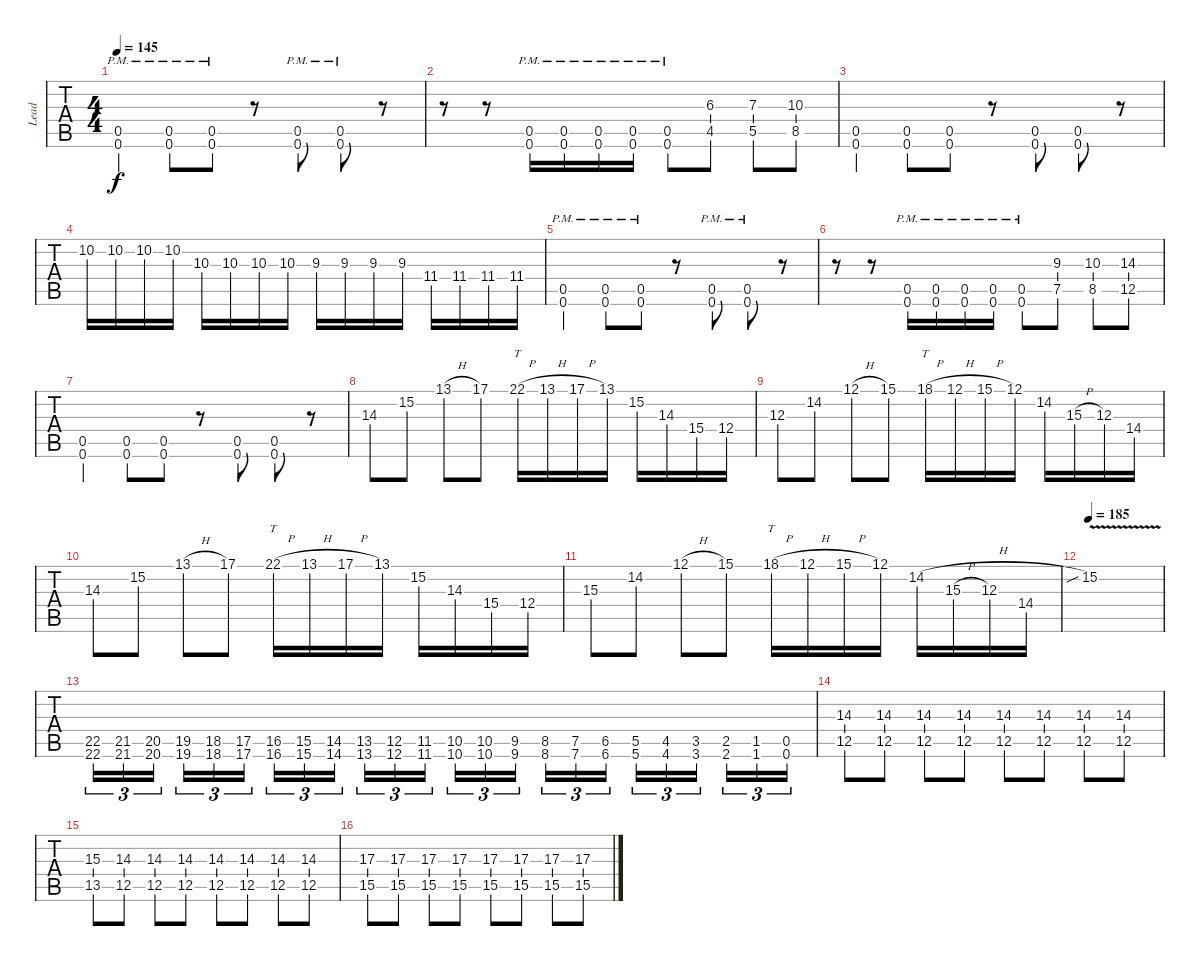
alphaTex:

\track ("Lead" "Lead") {instrument distortionguitar}
\staff {tabs}
\tuning (D4 A3 F3 C3 G2 C2) {hide}
\ts (4 4)
\tempo 145
\clef g2
\ks c
(0.5{pm} 0.6{pm}).4{dy f} (0.5{pm} 0.6{pm}).8 (0.5{pm} 0.6{pm}).8 r.8 (0.5{pm} 0.6{pm}).8 (0.5{pm} 0.6{pm}).8 r.8 |
r.8 r.8 (0.5{pm} 0.6{pm}).16 (0.5{pm} 0.6{pm}).16 (0.5{pm} 0.6{pm}).16 (0.5{pm} 0.6{pm}).16 (0.5{pm} 0.6{pm}).8 (6.3 4.5).8 (7.3 5.5).8 (10.3 8.5).8 |
(0.5 0.6).4 (0.5 0.6).8 (0.5 0.6).8 r.8 (0.5 0.6).8 (0.5 0.6).8 r.8 |
10.2.16 10.2.16 10.2.16 10.2.16 10.3.16 10.3.16 10.3.16 10.3.16 9.3.16 9.3.16 9.3.16 9.3.16 11.4.16 11.4.16 11.4.16 11.4.16 |
(0.5{pm} 0.6{pm}).4 (0.5{pm} 0.6{pm}).8 (0.5{pm} 0.6{pm}).8 r.8 (0.5{pm} 0.6{pm}).8 (0.5{pm} 0.6{pm}).8 r.8 |
r.8 r.8 (0.5{pm} 0.6{pm}).16 (0.5{pm} 0.6{pm}).16 (0.5{pm} 0.6{pm}).16 (0.5{pm} 0.6{pm}).16 (0.5{pm} 0.6{pm}).8 (9.3 7.5).8 (10.3 8.5).8 (14.3 12.5).8 |
(0.5 0.6).4 (0.5 0.6).8 (0.5 0.6).8 r.8 (0.5 0.6).8 (0.5 0.6).8 r.8 |
14.3.8 15.2.8 13.1{h}.8 17.1.8 22.1{h}.16{tt} 13.1{h}.16 17.1{h}.16 13.1.16 15.2.16 14.3.16 15.4.16 12.4.16 |
12.3.8 14.2.8 12.1{h}.8 15.1.8 18.1{h}.16{tt} 12.1{h}.16 15.1{h}.16 12.1.16 14.2.16 15.3{h}.16 12.3.16 14.4.16 |
14.3.8 15.2.8 13.1{h}.8 17.1.8 22.1{h}.16{tt} 13.1{h}.16 17.1{h}.16 13.1.16 15.2.16 14.3.16 15.4.16 12.4.16 |
15.3.8 14.2.8 12.1{h}.8 15.1.8 18.1{h}.16{tt} 12.1{h}.16 15.1{h}.16 12.1.16 14.2{h}.16 15.3{h}.16 12.3.16 14.4.16 |
\tempo 200
\tempo 185
15.2{v sib}.1 |
(22.5 22.6).16{tu (3 2) volume 16 instrument guitarfretnoise} (21.5 21.6).16{tu (3 2)} (20.5 20.6).16{tu (3 2) beam splitsecondary} (19.5 19.6).16{tu (3 2)} (18.5 18.6).16{tu (3 2)} (17.5 17.6).16{tu (3 2)} (16.5 16.6).16{tu (3 2)} (15.5 15.6).16{tu (3 2)} (14.5 14.6).16{tu (3 2) beam splitsecondary} (13.5 13.6).16{tu (3 2)} (12.5 12.6).16{tu (3 2)} (11.5 11.6).16{tu (3 2)} (10.5 10.6).16{tu (3 2)} (10.5 10.6).16{tu (3 2)} (9.5 9.6).16{tu (3 2) beam splitsecondary} (8.5 8.6).16{tu (3 2)} (7.5 7.6).16{tu (3 2)} (6.5 6.6).16{tu (3 2)} (5.5 5.6).16{tu (3 2)} (4.5 4.6).16{tu (3 2)} (3.5 3.6).16{tu (3 2) beam splitsecondary} (2.5 2.6).16{tu (3 2)} (1.5 1.6).16{tu (3 2)} (0.5 0.6).16{tu (3 2)} |
(14.3 12.5).8{instrument distortionguitar} (14.3 12.5).8 (14.3 12.5).8 (14.3 12.5).8 (14.3 12.5).8 (14.3 12.5).8 (14.3 12.5).8 (14.3 12.5).8 |
(15.3 13.5).8 (14.3 12.5).8 (14.3 12.5).8 (14.3 12.5).8 (14.3 12.5).8 (14.3 12.5).8 (14.3 12.5).8 (14.3 12.5).8 |
(17.3 15.5).8 (17.3 15.5).8 (17.3 15.5).8 (17.3 15.5).8 (17.3 15.5).8 (17.3 15.5).8 (17.3 15.5).8 (17.3 15.5).8
